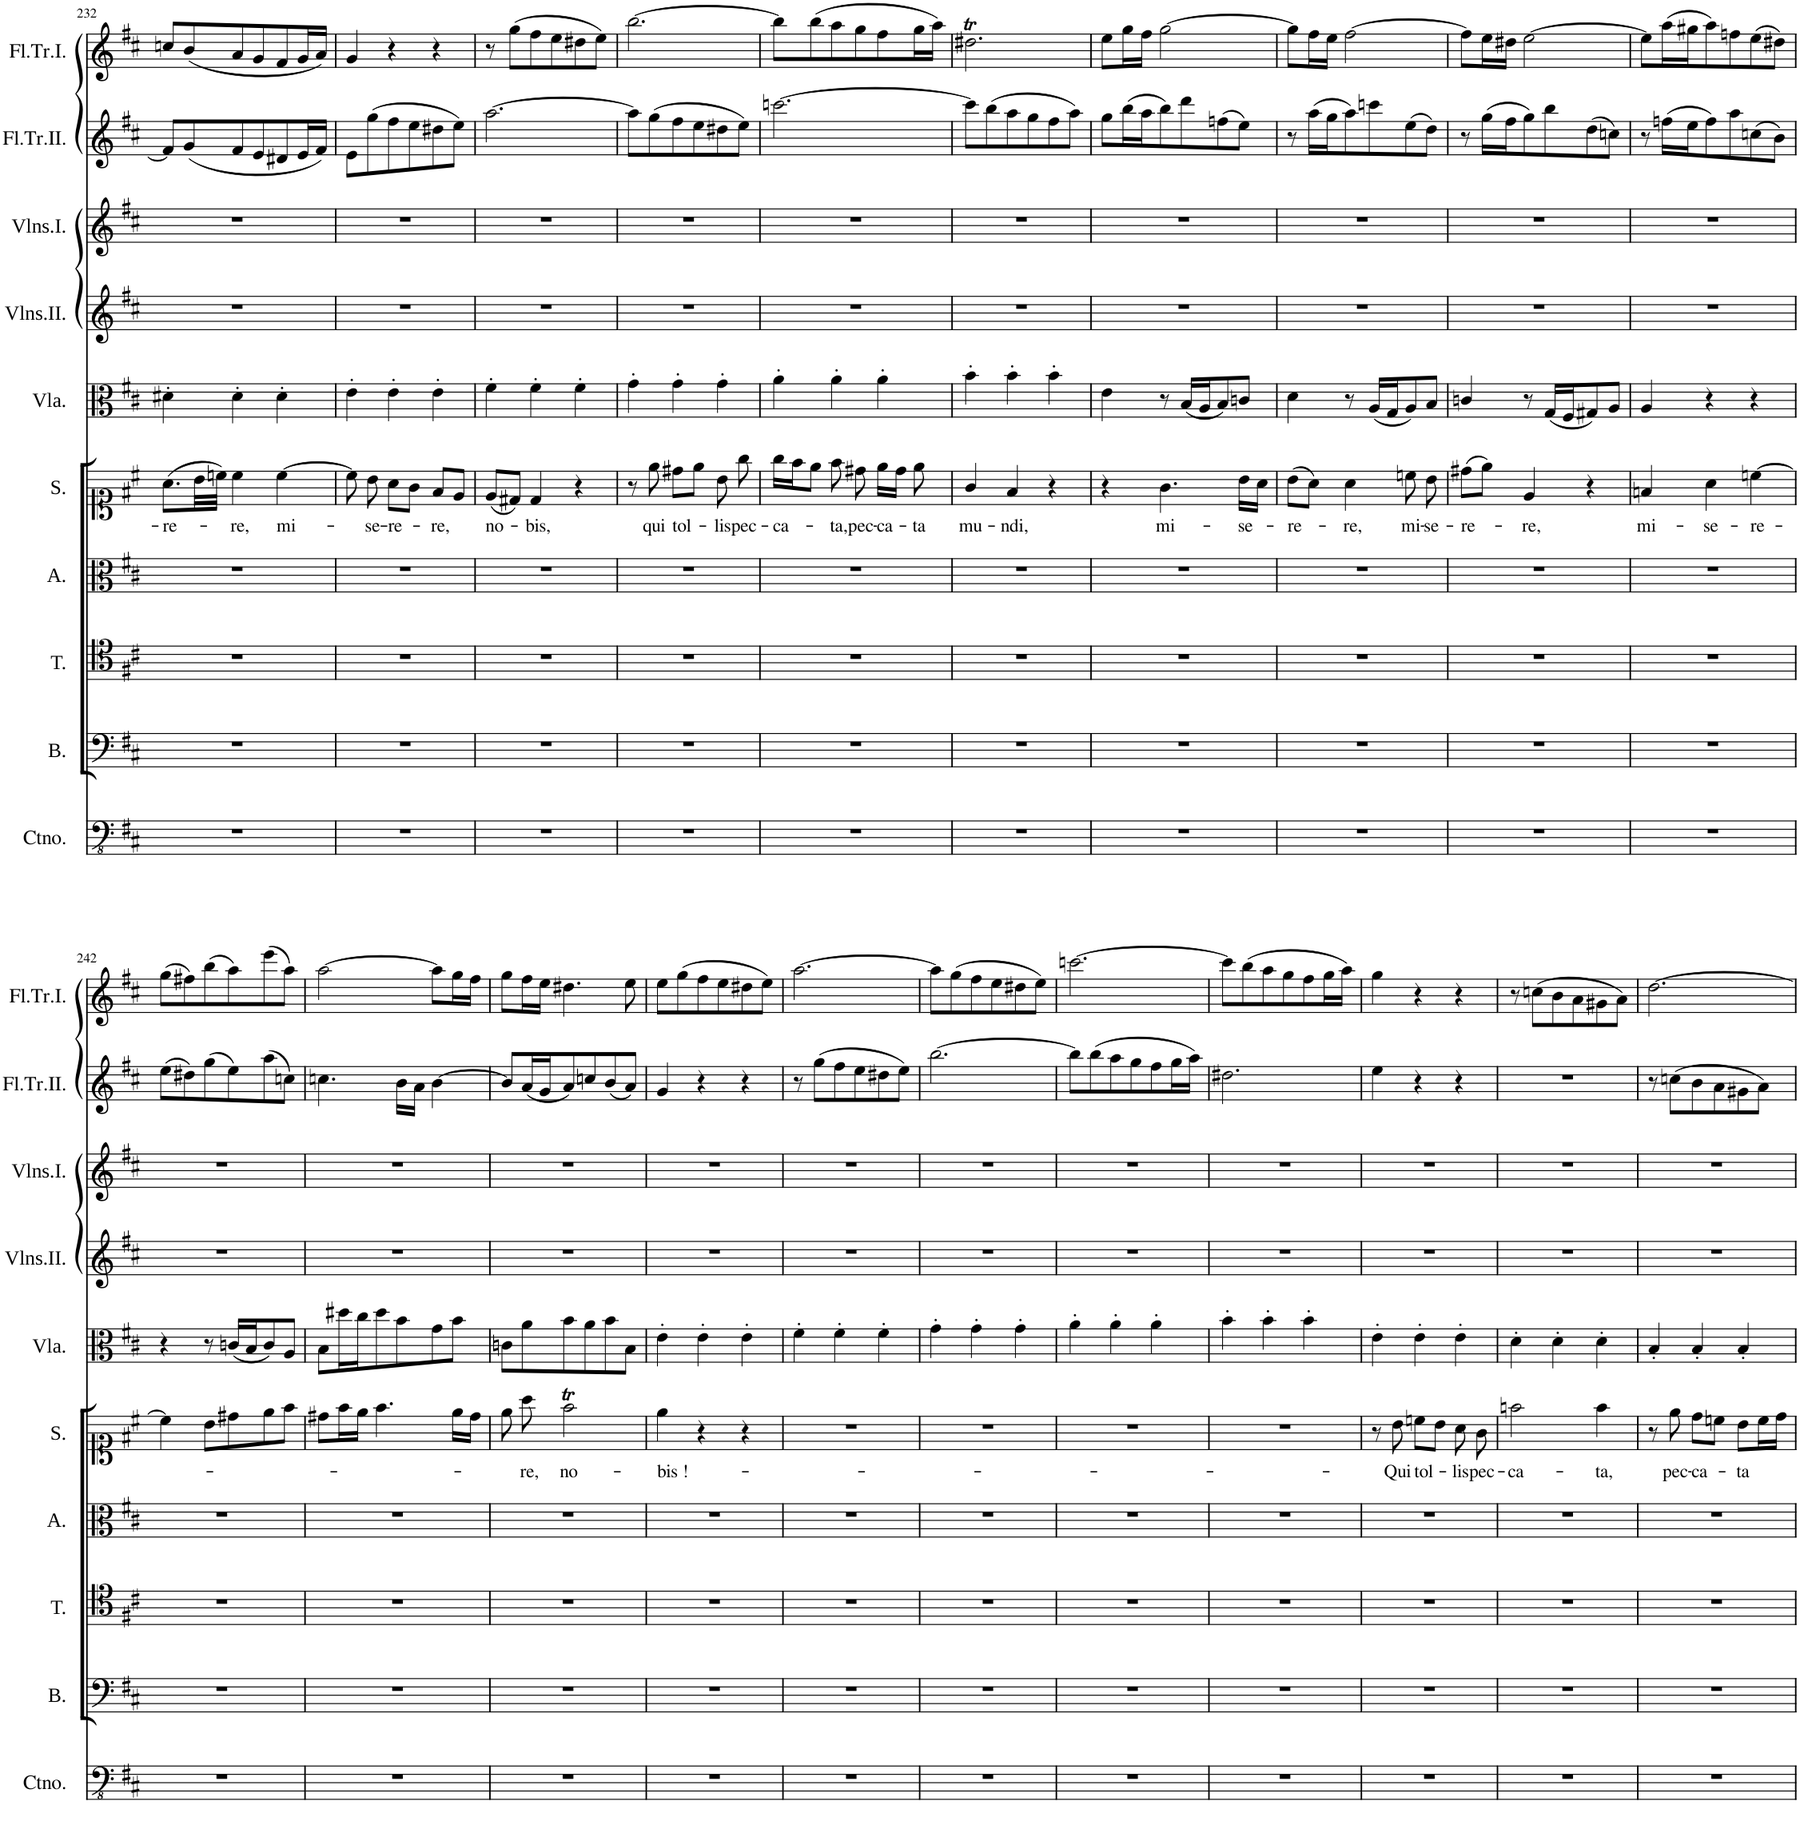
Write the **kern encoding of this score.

**kern	**kern	**kern	**kern	**kern	**text	**kern	**kern	**kern	**kern	**kern
*part10	*part9	*part8	*part7	*part6	*part6	*part5	*part4	*part3	*part2	*part1
*staff10	*staff9	*staff8	*staff7	*staff6	*staff6	*staff5	*staff4	*staff3	*staff2	*staff1
*I"Continuo.	*I"Basso.	*I"Tenore.	*I"Alto.	*I"Soprano.	*	*I"Viola	*I"Violino II.	*I"Violino I.	*I"Flauto Traverso II.	*I"Flauto Traverso I.
*I'Ctno.	*I'B.	*I'T.	*I'A.	*I'S.	*	*I'Vla.	*	*	*I'Fl.Tr.II.	*I'Fl.Tr.I.
!!LO:PB:g=z
*clefFv4	*clefF4	*clefC4	*clefC3	*clefC1	*	*clefC3	*clefG2	*clefG2	*clefG2	*clefG2
*k[f#c#]	*k[f#c#]	*k[f#c#]	*k[f#c#]	*k[f#c#]	*	*k[f#c#]	*k[f#c#]	*k[f#c#]	*k[f#c#]	*k[f#c#]
*M3/4	*M3/4	*M3/4	*M3/4	*M3/4	*	*M3/4	*M3/4	*M3/4	*M3/4	*M3/4
=232	=232	=232	=232	=232	=232	=232	=232	=232	=232	=232
!	!	!	!	!	!LO:LY:b	!	!	!	!	!
2.r	2.r	2.r	2.r	(8.a\L	-re-	4d#X'\	2.r	2.r	8f#/L]	8ccn/L
.	.	.	.	.	.	.	.	.	(8g/	(8b/
.	.	.	.	32b\LL	.	.	.	.	.	.
.	.	.	.	32ccn\JJJ)	.	.	.	.	.	.
!	!	!	!	!	!LO:LY:b	!	!	!	!	!
.	.	.	.	4cc\	-re,	4d#'\	.	.	8f#/	8a/
.	.	.	.	.	.	.	.	.	8e/	8g/
!	!	!	!	!	!LO:LY:b	!	!	!	!	!
.	.	.	.	[4cc\	mi-	4d#'\	.	.	8d#X/	8f#/
.	.	.	.	.	.	.	.	.	16e/L	16g/L
.	.	.	.	.	.	.	.	.	16f#/JJ)	16a/JJ)
=233	=233	=233	=233	=233	=233	=233	=233	=233	=233	=233
2.r	2.r	2.r	2.r	8cc\]	.	4e'\	2.r	2.r	8e\L	4g/
!	!	!	!	!	!LO:LY:b	!	!	!	!	!
.	.	.	.	8b\	-se-	.	.	.	(8gg\	.
!	!	!	!	!	!LO:LY:b	!	!	!	!	!
.	.	.	.	8a\L	-re-	4e'\	.	.	8ff#\	4r
.	.	.	.	8g\J	.	.	.	.	8ee\	.
!	!	!	!	!	!LO:LY:b	!	!	!	!	!
.	.	.	.	8f#/L	-re,	4e'\	.	.	8dd#X\	4r
.	.	.	.	8e/J	.	.	.	.	8ee\J)	.
=234	=234	=234	=234	=234	=234	=234	=234	=234	=234	=234
!	!	!	!	!	!LO:LY:b	!	!	!	!	!
2.r	2.r	2.r	2.r	(8e/L	no-	4f#'\	2.r	2.r	[2.aa\	8r
.	.	.	.	8d#X/J)	.	.	.	.	.	(8gg\L
!	!	!	!	!	!LO:LY:b	!	!	!	!	!
.	.	.	.	4d#/	-bis,	4f#'\	.	.	.	8ff#\
.	.	.	.	.	.	.	.	.	.	8ee\
.	.	.	.	4r	.	4f#'\	.	.	.	8dd#X\
.	.	.	.	.	.	.	.	.	.	8ee\J)
=235	=235	=235	=235	=235	=235	=235	=235	=235	=235	=235
2.r	2.r	2.r	2.r	8r	.	4g'\	2.r	2.r	8aa\L]	[2.bb\
!	!	!	!	!	!LO:LY:b	!	!	!	!	!
.	.	.	.	8ee\	qui	.	.	.	(8gg\	.
!	!	!	!	!	!LO:LY:b	!	!	!	!	!
.	.	.	.	8dd#X\L	tol-	4g'\	.	.	8ff#\	.
.	.	.	.	8ee\J	.	.	.	.	8ee\	.
!	!	!	!	!	!LO:LY:b	!	!	!	!	!
.	.	.	.	8b\	-lis	4g'\	.	.	8dd#X\	.
!	!	!	!	!	!LO:LY:b	!	!	!	!	!
.	.	.	.	8gg\	pec-	.	.	.	8ee\J)	.
=236	=236	=236	=236	=236	=236	=236	=236	=236	=236	=236
!	!	!	!	!	!LO:LY:b	!	!	!	!	!
2.r	2.r	2.r	2.r	16gg\LL	-ca-	4a'\	2.r	2.r	[2.cccn\	8bb\L]
.	.	.	.	16ff#\J	.	.	.	.	.	.
.	.	.	.	8ee\J	.	.	.	.	.	(8bb\
!	!	!	!	!	!LO:LY:b	!	!	!	!	!
.	.	.	.	8ff#\	-ta,	4a'\	.	.	.	8aa\
!	!	!	!	!	!LO:LY:b	!	!	!	!	!
.	.	.	.	8dd#X\	pec-	.	.	.	.	8gg\
!	!	!	!	!	!LO:LY:b	!	!	!	!	!
.	.	.	.	16ee\LL	-ca-	4a'\	.	.	.	8ff#\
.	.	.	.	16dd#\JJ	.	.	.	.	.	.
!	!	!	!	!	!LO:LY:b	!	!	!	!	!
.	.	.	.	8ee\	-ta	.	.	.	.	16gg\L
.	.	.	.	.	.	.	.	.	.	16aa\JJ)
=237	=237	=237	=237	=237	=237	=237	=237	=237	=237	=237
!	!	!	!	!	!LO:LY:b	!	!	!	!	!
2.r	2.r	2.r	2.r	4g/	mu-	4b'\	2.r	2.r	8ccc\L]	2.dd#Xt\
.	.	.	.	.	.	.	.	.	(8bb\	.
!	!	!	!	!	!LO:LY:b	!	!	!	!	!
.	.	.	.	4f#/	-ndi,	4b'\	.	.	8aa\	.
.	.	.	.	.	.	.	.	.	8gg\	.
.	.	.	.	4r	.	4b'\	.	.	8ff#\	.
.	.	.	.	.	.	.	.	.	8aa\J)	.
=238	=238	=238	=238	=238	=238	=238	=238	=238	=238	=238
2.r	2.r	2.r	2.r	4r	.	4e\	2.r	2.r	8gg\L	8ee\L
.	.	.	.	.	.	.	.	.	(16bb\L	16gg\L
.	.	.	.	.	.	.	.	.	16aa\J	16ff#\JJ
!	!	!	!	!	!LO:LY:b	!	!	!	!	!
.	.	.	.	4.g\	mi-	8r	.	.	8bb\)	[2gg\
.	.	.	.	.	.	(16B/LL	.	.	8ddd\	.
.	.	.	.	.	.	16A/J	.	.	.	.
.	.	.	.	.	.	8B/)	.	.	(8ffn\	.
!	!	!	!	!	!LO:LY:b	!	!	!	!	!
.	.	.	.	16b\LL	-se-	8cn/J	.	.	8ee\J)	.
.	.	.	.	16a\JJ	.	.	.	.	.	.
=239	=239	=239	=239	=239	=239	=239	=239	=239	=239	=239
!	!	!	!	!	!LO:LY:b	!	!	!	!	!
2.r	2.r	2.r	2.r	(8b\L	-re-	4d\	2.r	2.r	8r	8gg\L]
.	.	.	.	8a\J)	.	.	.	.	(16aa\LL	16ff#\L
.	.	.	.	.	.	.	.	.	16gg\J	16ee\JJ
!	!	!	!	!	!LO:LY:b	!	!	!	!	!
.	.	.	.	4a\	-re,	8r	.	.	8aa\)	[2ff#\
.	.	.	.	.	.	(16A/LL	.	.	8cccn\	.
.	.	.	.	.	.	16G/J	.	.	.	.
!	!	!	!	!	!LO:LY:b	!	!	!	!	!
.	.	.	.	8ccn\	mi-	8A/)	.	.	(8ee\	.
!	!	!	!	!	!LO:LY:b	!	!	!	!	!
.	.	.	.	8b\	-se-	8B/J	.	.	8dd\J)	.
=240	=240	=240	=240	=240	=240	=240	=240	=240	=240	=240
!	!	!	!	!	!LO:LY:b	!	!	!	!	!
2.r	2.r	2.r	2.r	(8dd#X\L	-re-	4cn/	2.r	2.r	8r	8ff#\L]
.	.	.	.	8ee\J)	.	.	.	.	(16gg\LL	16ee\L
.	.	.	.	.	.	.	.	.	16ff#\J	16dd#X\JJ
!	!	!	!	!	!LO:LY:b	!	!	!	!	!
.	.	.	.	4e/	-re,	8r	.	.	8gg\)	[2ee\
.	.	.	.	.	.	(16G/LL	.	.	8bb\	.
.	.	.	.	.	.	16F#/J	.	.	.	.
.	.	.	.	4r	.	8G#X/)	.	.	(8dd\	.
.	.	.	.	.	.	8A/J	.	.	8ccn\J)	.
=241	=241	=241	=241	=241	=241	=241	=241	=241	=241	=241
!	!	!	!	!	!LO:LY:b	!	!	!	!	!
2.r	2.r	2.r	2.r	4fn/	mi-	4A/	2.r	2.r	8r	8ee\L]
.	.	.	.	.	.	.	.	.	(16ffn\LL	(16aa\L
.	.	.	.	.	.	.	.	.	16ee\J	16gg#X\J
!	!	!	!	!	!LO:LY:b	!	!	!	!	!
.	.	.	.	4a\	-se-	4r	.	.	8ff\)	8aa\)
.	.	.	.	.	.	.	.	.	8aa\	8ffn\
!	!	!	!	!	!LO:LY:b	!	!	!	!	!
.	.	.	.	[4ccn\	-re-	4r	.	.	(8ccn\	(8ee\
.	.	.	.	.	.	.	.	.	8b\J)	8dd#X\J)
!!LO:LB:g=z
=242	=242	=242	=242	=242	=242	=242	=242	=242	=242	=242
2.r	2.r	2.r	2.r	4cc\]	.	4r	2.r	2.r	(8ee\L	(8gg\L
.	.	.	.	.	.	.	.	.	8dd#X\)	8ff#X\)
.	.	.	.	8b\L	.	8r	.	.	(8gg\	(8bb\
.	.	.	.	8dd#X\	.	(16cn/LL	.	.	8ee\)	8aa\)
.	.	.	.	.	.	16B/J	.	.	.	.
.	.	.	.	8ee\	.	8c/)	.	.	(8aa\	(8eee\
.	.	.	.	8ff#\J	.	8A/J	.	.	8ccn\J)	8aa\J)
=243	=243	=243	=243	=243	=243	=243	=243	=243	=243	=243
2.r	2.r	2.r	2.r	8dd#X\L	.	8B\L	2.r	2.r	4.ccn\	[2aa\
.	.	.	.	16ff#\L	.	16dd#X\L	.	.	.	.
.	.	.	.	16ee\JJ	.	16cc#\J	.	.	.	.
.	.	.	.	4.ff#\	.	8dd#\	.	.	.	.
.	.	.	.	.	.	8b\	.	.	16b\LL	.
.	.	.	.	.	.	.	.	.	16a\JJ	.
.	.	.	.	.	.	8g\	.	.	[4b\	8aa\L]
.	.	.	.	16ee\LL	.	8b\J	.	.	.	16gg\L
.	.	.	.	16dd#\JJ	.	.	.	.	.	16ff#\JJ
=244	=244	=244	=244	=244	=244	=244	=244	=244	=244	=244
2.r	2.r	2.r	2.r	8ee\	.	8cn\L	2.r	2.r	8b/L]	8gg\L
!	!	!	!	!	!LO:LY:b	!	!	!	!	!
.	.	.	.	8aa\	-re,	8a\	.	.	(16a/L	16ff#\L
.	.	.	.	.	.	.	.	.	16g/J	16ee\JJ
!	!	!	!	!	!LO:LY:b	!	!	!	!	!
.	.	.	.	2ff#t\	no-	8b\	.	.	8a/)	4.dd#X\
.	.	.	.	.	.	8a\	.	.	8ccn/	.
.	.	.	.	.	.	8b\	.	.	(8b/	.
.	.	.	.	.	.	8B\J	.	.	8a/J)	8ee\
=245	=245	=245	=245	=245	=245	=245	=245	=245	=245	=245
!	!	!	!	!	!LO:LY:b	!	!	!	!	!
2.r	2.r	2.r	2.r	4ee\	-bis !-	4e'\	2.r	2.r	4g/	8ee\L
.	.	.	.	.	.	.	.	.	.	(8gg\
.	.	.	.	4r	.	4e'\	.	.	4r	8ff#\
.	.	.	.	.	.	.	.	.	.	8ee\
.	.	.	.	4r	.	4e'\	.	.	4r	8dd#X\
.	.	.	.	.	.	.	.	.	.	8ee\J)
=246	=246	=246	=246	=246	=246	=246	=246	=246	=246	=246
2.r	2.r	2.r	2.r	2.r	.	4f#'\	2.r	2.r	8r	[2.aa\
.	.	.	.	.	.	.	.	.	(8gg\L	.
.	.	.	.	.	.	4f#'\	.	.	8ff#\	.
.	.	.	.	.	.	.	.	.	8ee\	.
.	.	.	.	.	.	4f#'\	.	.	8dd#X\	.
.	.	.	.	.	.	.	.	.	8ee\J)	.
=247	=247	=247	=247	=247	=247	=247	=247	=247	=247	=247
2.r	2.r	2.r	2.r	2.r	.	4g'\	2.r	2.r	[2.bb\	8aa\L]
.	.	.	.	.	.	.	.	.	.	(8gg\
.	.	.	.	.	.	4g'\	.	.	.	8ff#\
.	.	.	.	.	.	.	.	.	.	8ee\
.	.	.	.	.	.	4g'\	.	.	.	8dd#X\
.	.	.	.	.	.	.	.	.	.	8ee\J)
=248	=248	=248	=248	=248	=248	=248	=248	=248	=248	=248
2.r	2.r	2.r	2.r	2.r	.	4a'\	2.r	2.r	8bb\L]	[2.cccn\
.	.	.	.	.	.	.	.	.	(8bb\	.
.	.	.	.	.	.	4a'\	.	.	8aa\	.
.	.	.	.	.	.	.	.	.	8gg\	.
.	.	.	.	.	.	4a'\	.	.	8ff#\	.
.	.	.	.	.	.	.	.	.	16gg\L	.
.	.	.	.	.	.	.	.	.	16aa\JJ)	.
=249	=249	=249	=249	=249	=249	=249	=249	=249	=249	=249
2.r	2.r	2.r	2.r	2.r	.	4b'\	2.r	2.r	2.dd#X\	8ccc\L]
.	.	.	.	.	.	.	.	.	.	(8bb\
.	.	.	.	.	.	4b'\	.	.	.	8aa\
.	.	.	.	.	.	.	.	.	.	8gg\
.	.	.	.	.	.	4b'\	.	.	.	8ff#\
.	.	.	.	.	.	.	.	.	.	16gg\L
.	.	.	.	.	.	.	.	.	.	16aa\JJ)
=250	=250	=250	=250	=250	=250	=250	=250	=250	=250	=250
2.r	2.r	2.r	2.r	8r	.	4e'\	2.r	2.r	4ee\	4gg\
!	!	!	!	!	!LO:LY:b	!	!	!	!	!
.	.	.	.	8b\	Qui	.	.	.	.	.
!	!	!	!	!	!LO:LY:b	!	!	!	!	!
.	.	.	.	8ccn\L	tol-	4e'\	.	.	4r	4r
.	.	.	.	8b\J	.	.	.	.	.	.
!	!	!	!	!	!LO:LY:b	!	!	!	!	!
.	.	.	.	8a\	-lis	4e'\	.	.	4r	4r
!	!	!	!	!	!LO:LY:b	!	!	!	!	!
.	.	.	.	8g\	pec-	.	.	.	.	.
=251	=251	=251	=251	=251	=251	=251	=251	=251	=251	=251
!	!	!	!	!	!LO:LY:b	!	!	!	!	!
2.r	2.r	2.r	2.r	2ffn\	-ca-	4d'\	2.r	2.r	2.r	8r
.	.	.	.	.	.	.	.	.	.	(8ccn\L
.	.	.	.	.	.	4d'\	.	.	.	8b\
.	.	.	.	.	.	.	.	.	.	8a\
!	!	!	!	!	!LO:LY:b	!	!	!	!	!
.	.	.	.	4ff\	-ta,	4d'\	.	.	.	8g#X\
.	.	.	.	.	.	.	.	.	.	8a\J)
=252	=252	=252	=252	=252	=252	=252	=252	=252	=252	=252
2.r	2.r	2.r	2.r	8r	.	4B'/	2.r	2.r	8r	[2.dd\
!	!	!	!	!	!LO:LY:b	!	!	!	!	!
.	.	.	.	8ee\	pec-	.	.	.	(8ccn\L	.
!	!	!	!	!	!LO:LY:b	!	!	!	!	!
.	.	.	.	8dd\L	-ca-	4B'/	.	.	8b\	.
.	.	.	.	8ccn\J	.	.	.	.	8a\	.
!	!	!	!	!	!LO:LY:b	!	!	!	!	!
.	.	.	.	8b\L	-ta	4B'/	.	.	8g#X\	.
.	.	.	.	16cc\L	.	.	.	.	8a\J)	.
.	.	.	.	16dd\JJ	.	.	.	.	.	.
=	=	=	=	=	=	=	=	=	=	=
*-	*-	*-	*-	*-	*-	*-	*-	*-	*-	*-
